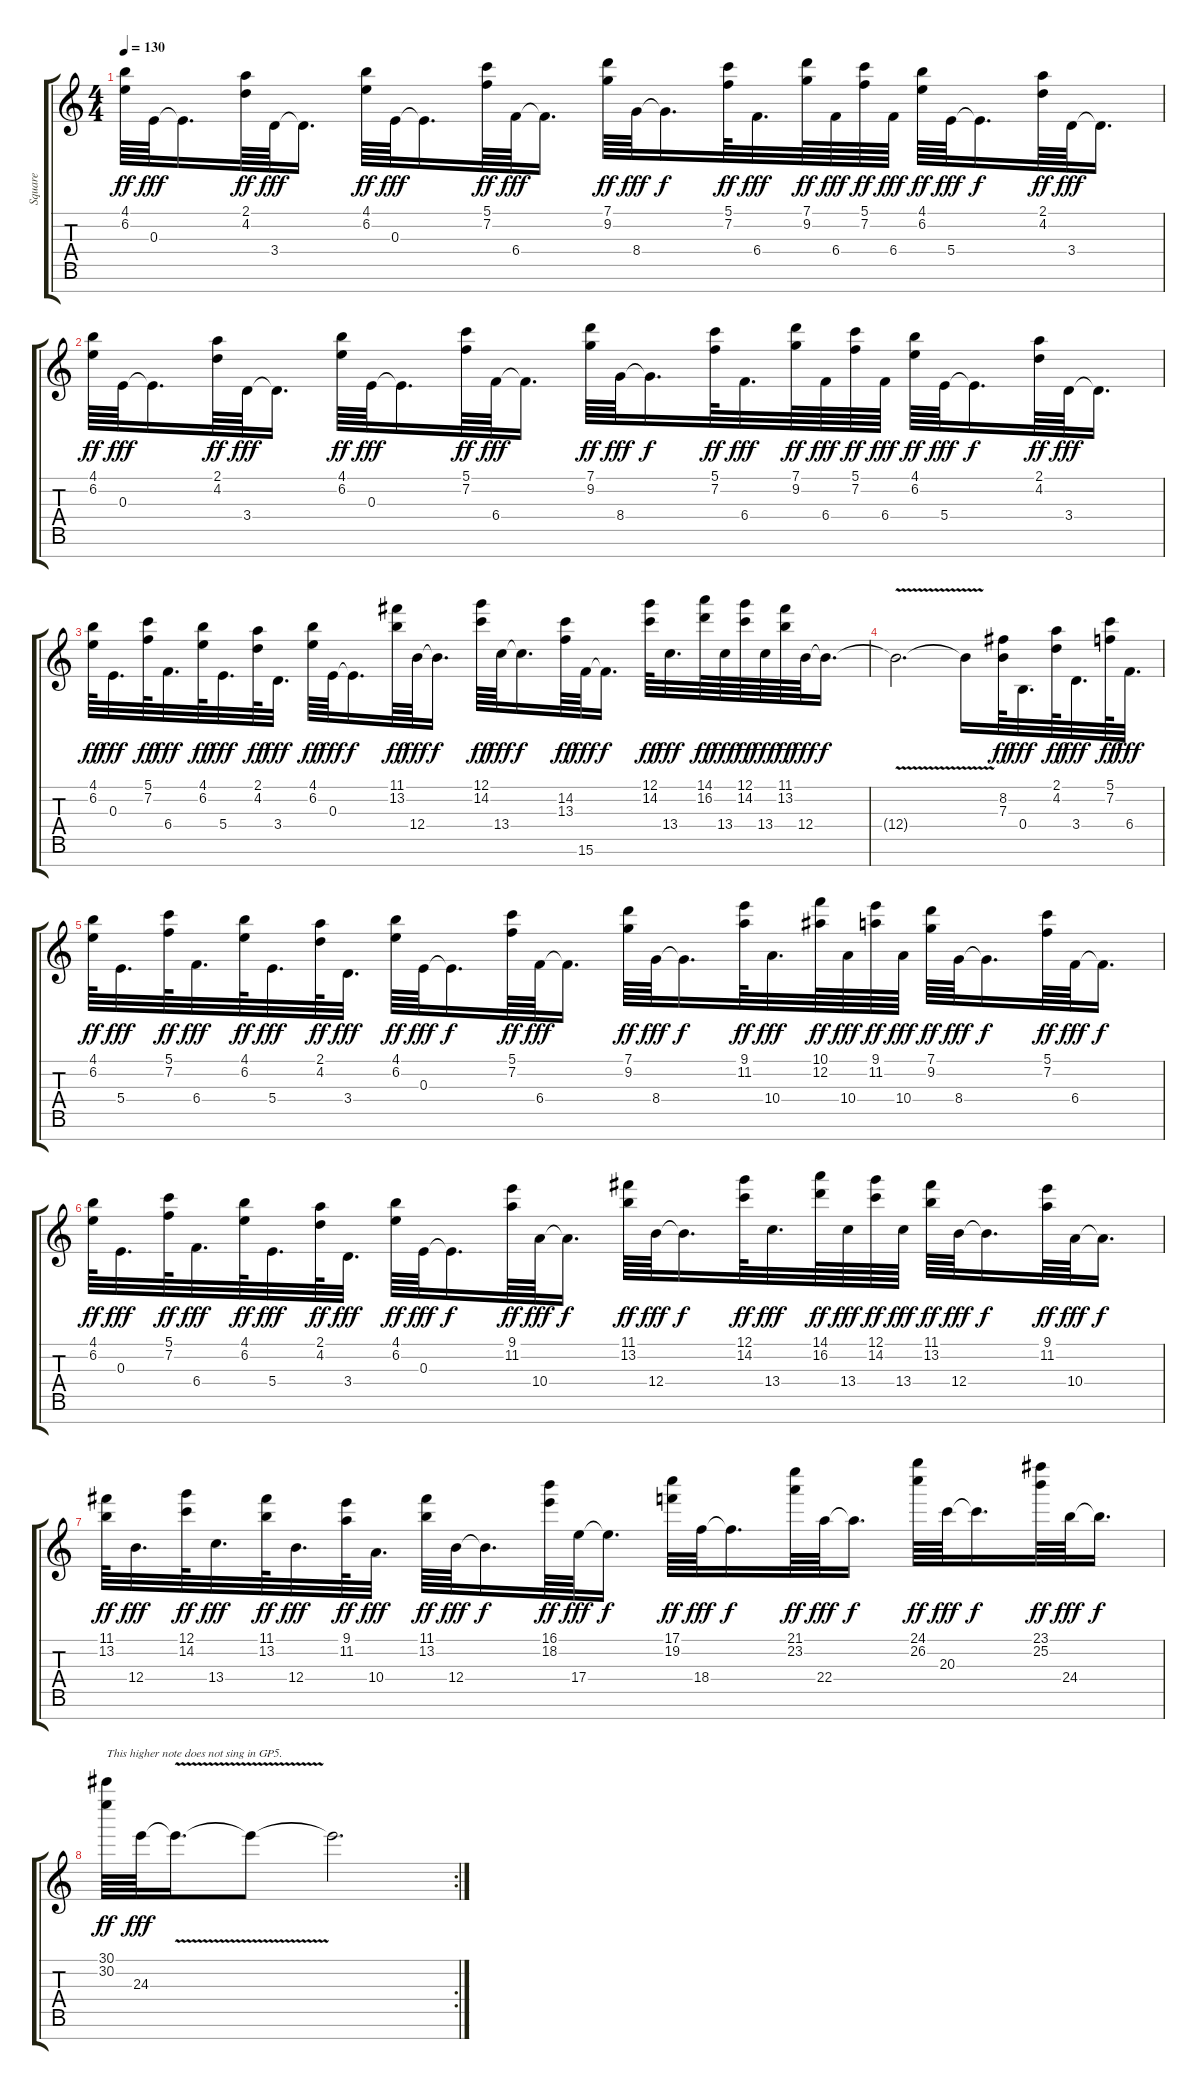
\track ("Square" "Square") {instrument lead1square}
\staff {score tabs}
\tuning (G5 Bb4 E4 B3 G3 D3 A2) {hide}
\ts (4 4)
\tempo 130
\clef g2
\ks c
(4.1 6.2).64{dy ff} 0.3.64{dy fff} 0.3{t}.16{d} (2.1 4.2).64{dy ff} 3.4.64{dy fff} 3.4{t}.16{d} (4.1 6.2).64{dy ff} 0.3.64{dy fff} 0.3{t}.16{d} (5.1 7.2).64{dy ff} 6.4.64{dy fff} 6.4{t}.16{d} (7.1 9.2).64{dy ff} 8.4.64{dy fff} 8.4{t}.16{d dy f} (5.1 7.2).64{dy ff} 6.4.32{d dy fff} (7.1 9.2).64{dy ff} 6.4.64{dy fff} (5.1 7.2).64{dy ff} 6.4.64{dy fff} (4.1 6.2).64{dy ff} 5.4.64{dy fff} 5.4{t}.16{d dy f} (2.1 4.2).64{dy ff} 3.4.64{dy fff} 3.4{t}.16{d} |
(4.1 6.2).64{dy ff} 0.3.64{dy fff} 0.3{t}.16{d} (2.1 4.2).64{dy ff} 3.4.64{dy fff} 3.4{t}.16{d} (4.1 6.2).64{dy ff} 0.3.64{dy fff} 0.3{t}.16{d} (5.1 7.2).64{dy ff} 6.4.64{dy fff} 6.4{t}.16{d} (7.1 9.2).64{dy ff} 8.4.64{dy fff} 8.4{t}.16{d dy f} (5.1 7.2).64{dy ff} 6.4.32{d dy fff} (7.1 9.2).64{dy ff} 6.4.64{dy fff} (5.1 7.2).64{dy ff} 6.4.64{dy fff} (4.1 6.2).64{dy ff} 5.4.64{dy fff} 5.4{t}.16{d dy f} (2.1 4.2).64{dy ff} 3.4.64{dy fff} 3.4{t}.16{d} |
(4.1 6.2).64{dy ff} 0.3.32{d dy fff} (5.1 7.2).64{dy ff} 6.4.32{d dy fff} (4.1 6.2).64{dy ff} 5.4.32{d dy fff} (2.1 4.2).64{dy ff} 3.4.32{d dy fff} (4.1 6.2).64{dy ff} 0.3.64{dy fff} 0.3{t}.16{d dy f} (11.1 13.2).64{dy ff} 12.4.64{dy fff} 12.4{t}.16{d dy f} (12.1 14.2).64{dy ff} 13.4.64{dy fff} 13.4{t}.16{d dy f} (14.2 13.3).64{dy ff} 15.6.64{dy fff} 15.6{t}.16{d dy f} (12.1 14.2).64{dy ff} 13.4.32{d dy fff} (14.1 16.2).64{dy ff} 13.4.64{dy fff} (12.1 14.2).64{dy ff} 13.4.64{dy fff} (11.1 13.2).64{dy ff} 12.4.64{dy fff} 12.4{t}.16{d dy f} |
12.4{v t}.2{d} 12.4{t}.16 (8.2 7.3).64{dy ff} 0.4.32{d dy fff} (2.1 4.2).64{dy ff} 3.4.32{d dy fff} (5.1 7.2).64{dy ff} 6.4.32{d dy fff} |
(4.1 6.2).64{dy ff} 5.4.32{d dy fff} (5.1 7.2).64{dy ff} 6.4.32{d dy fff} (4.1 6.2).64{dy ff} 5.4.32{d dy fff} (2.1 4.2).64{dy ff} 3.4.32{d dy fff} (4.1 6.2).64{dy ff} 0.3.64{dy fff} 0.3{t}.16{d dy f} (5.1 7.2).64{dy ff} 6.4.64{dy fff} 6.4{t}.16{d} (7.1 9.2).64{dy ff} 8.4.64{dy fff} 8.4{t}.16{d dy f} (9.1 11.2).64{dy ff} 10.4.32{d dy fff} (10.1 12.2).64{dy ff} 10.4.64{dy fff} (9.1 11.2).64{dy ff} 10.4.64{dy fff} (7.1 9.2).64{dy ff} 8.4.64{dy fff} 8.4{t}.16{d dy f} (5.1 7.2).64{dy ff} 6.4.64{dy fff} 6.4{t}.16{d dy f} |
(4.1 6.2).64{dy ff} 0.3.32{d dy fff} (5.1 7.2).64{dy ff} 6.4.32{d dy fff} (4.1 6.2).64{dy ff} 5.4.32{d dy fff} (2.1 4.2).64{dy ff} 3.4.32{d dy fff} (4.1 6.2).64{dy ff} 0.3.64{dy fff} 0.3{t}.16{d dy f} (9.1 11.2).64{dy ff} 10.4.64{dy fff} 10.4{t}.16{d dy f} (11.1 13.2).64{dy ff} 12.4.64{dy fff} 12.4{t}.16{d dy f} (12.1 14.2).64{dy ff} 13.4.32{d dy fff} (14.1 16.2).64{dy ff} 13.4.64{dy fff} (12.1 14.2).64{dy ff} 13.4.64{dy fff} (11.1 13.2).64{dy ff} 12.4.64{dy fff} 12.4{t}.16{d dy f} (9.1 11.2).64{dy ff} 10.4.64{dy fff} 10.4{t}.16{d dy f} |
(11.1 13.2).64{dy ff} 12.4.32{d dy fff} (12.1 14.2).64{dy ff} 13.4.32{d dy fff} (11.1 13.2).64{dy ff} 12.4.32{d dy fff} (9.1 11.2).64{dy ff} 10.4.32{d dy fff} (11.1 13.2).64{dy ff} 12.4.64{dy fff} 12.4{t}.16{d dy f} (16.1 18.2).64{dy ff} 17.4.64{dy fff} 17.4{t}.16{d dy f} (17.1 19.2).64{dy ff} 18.4.64{dy fff} 18.4{t}.16{d dy f} (21.1 23.2).64{dy ff} 22.4.64{dy fff} 22.4{t}.16{d dy f} (24.1 26.2).64{dy ff} 20.3.64{dy fff} 20.3{t}.16{d dy f} (23.1 25.2).64{dy ff} 24.4.64{dy fff} 24.4{t}.16{d dy f} |
\rc 2
(30.1 30.2).64{txt "This higher note does not sing in GP5." dy ff} 24.3.64{dy fff} 24.3{v t}.16{d} 24.3{t}.8 24.3{t}.2{d}
